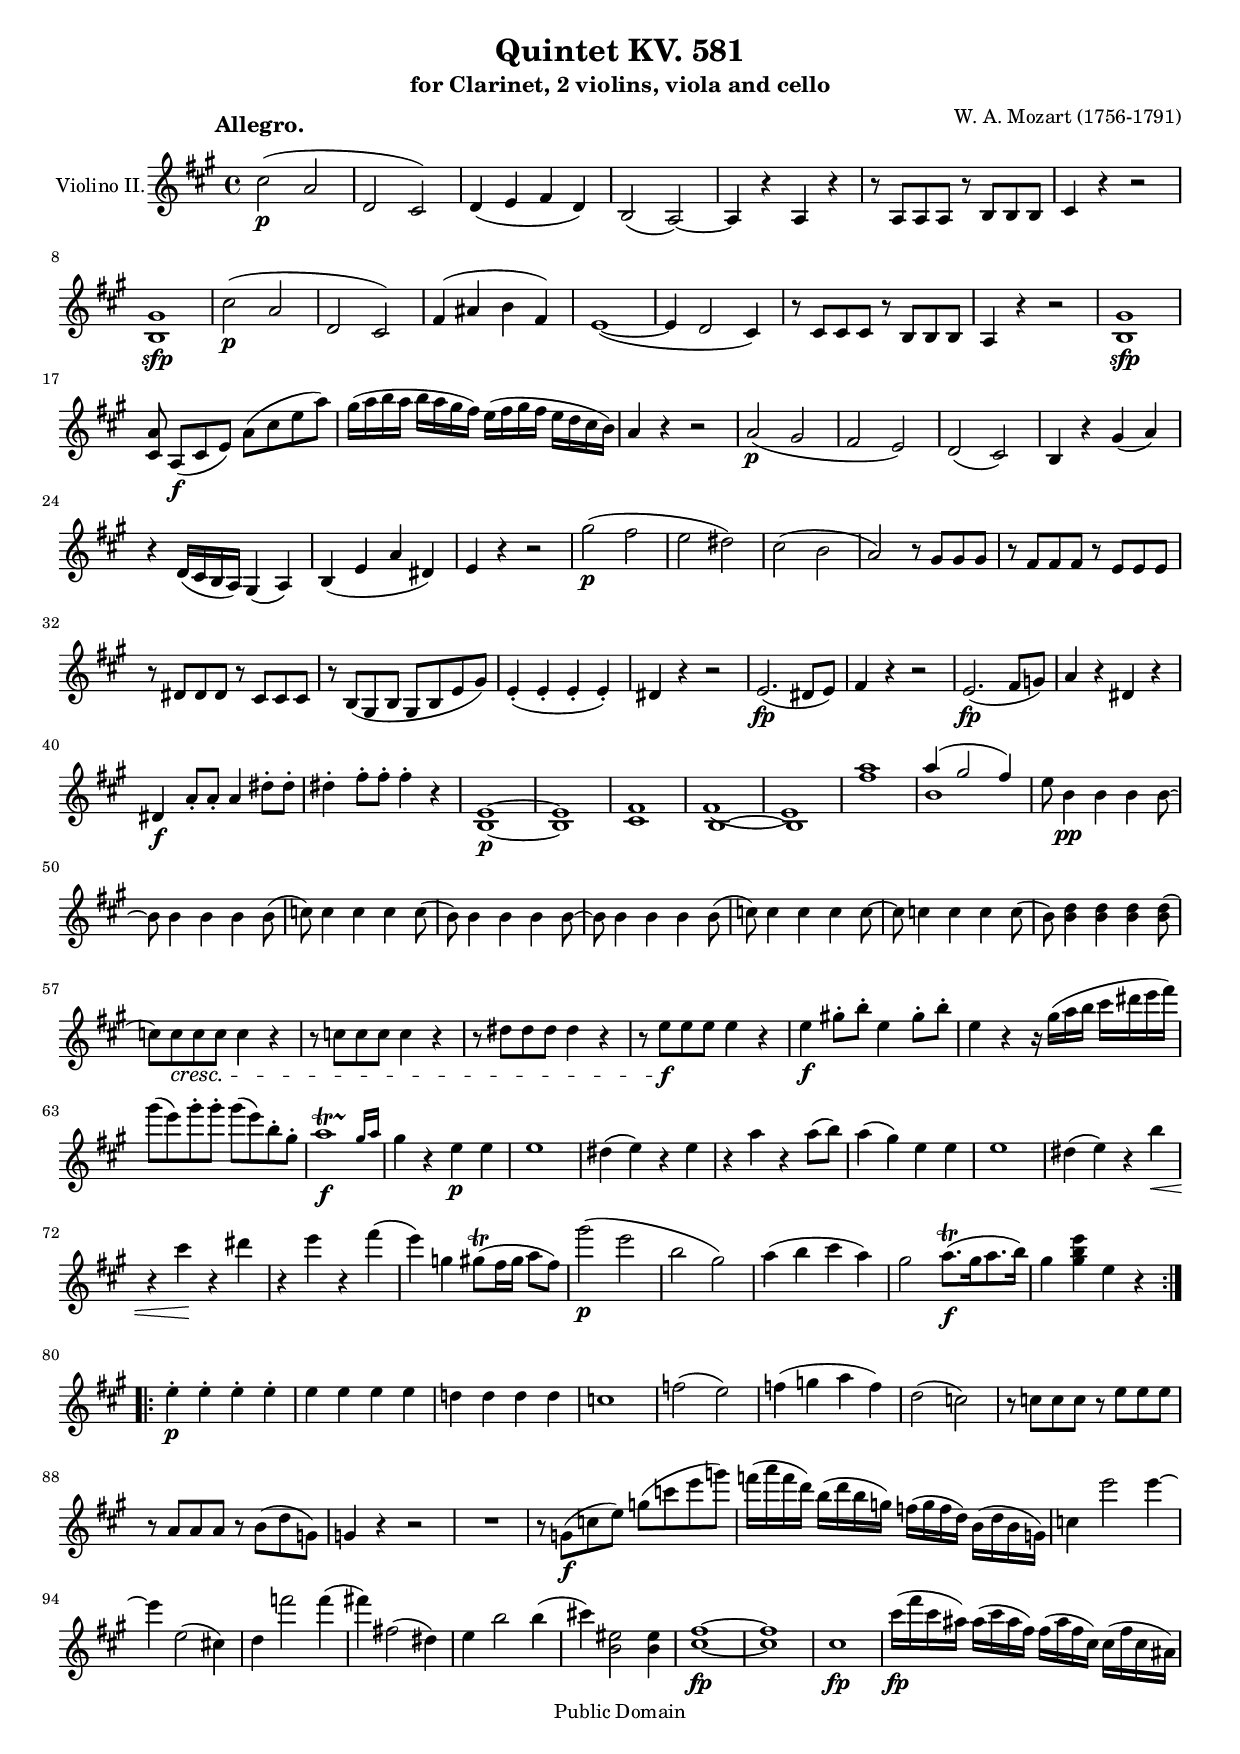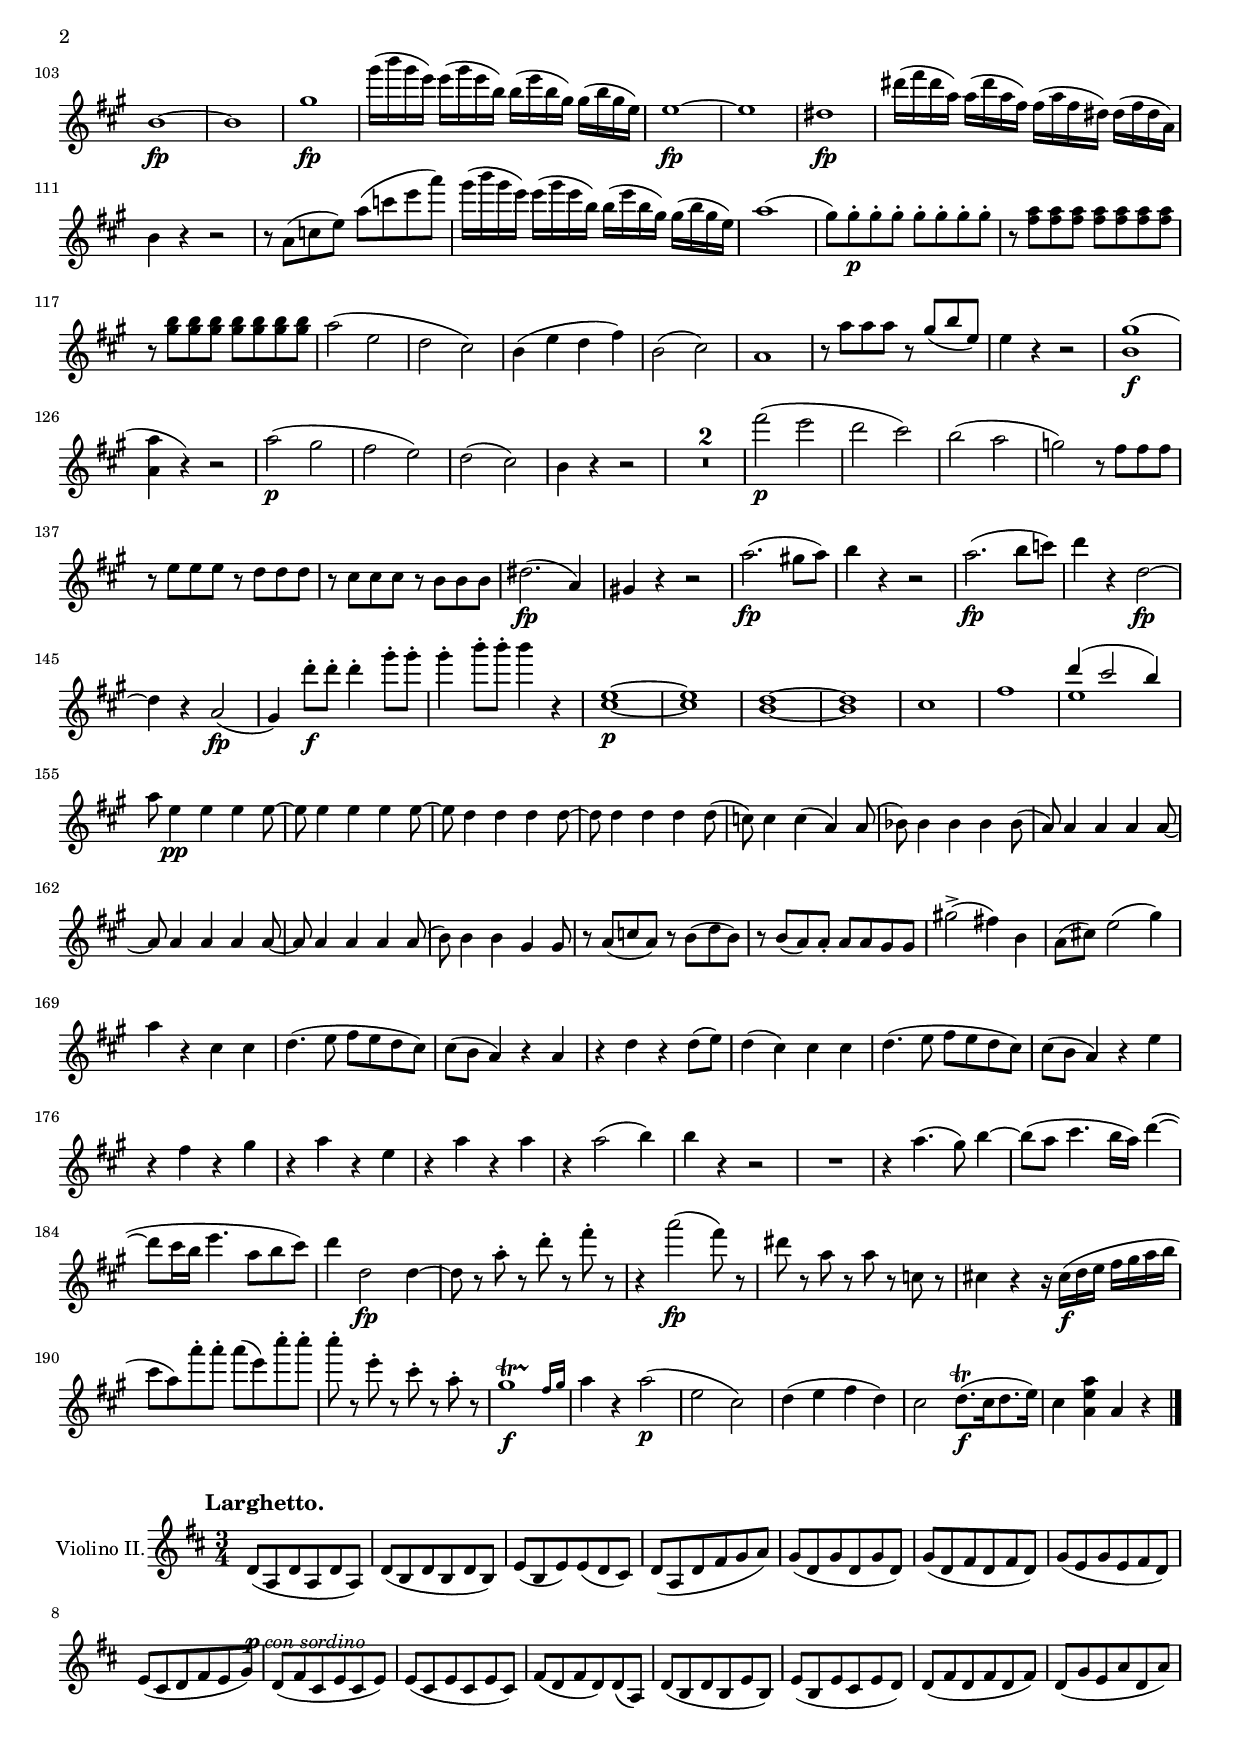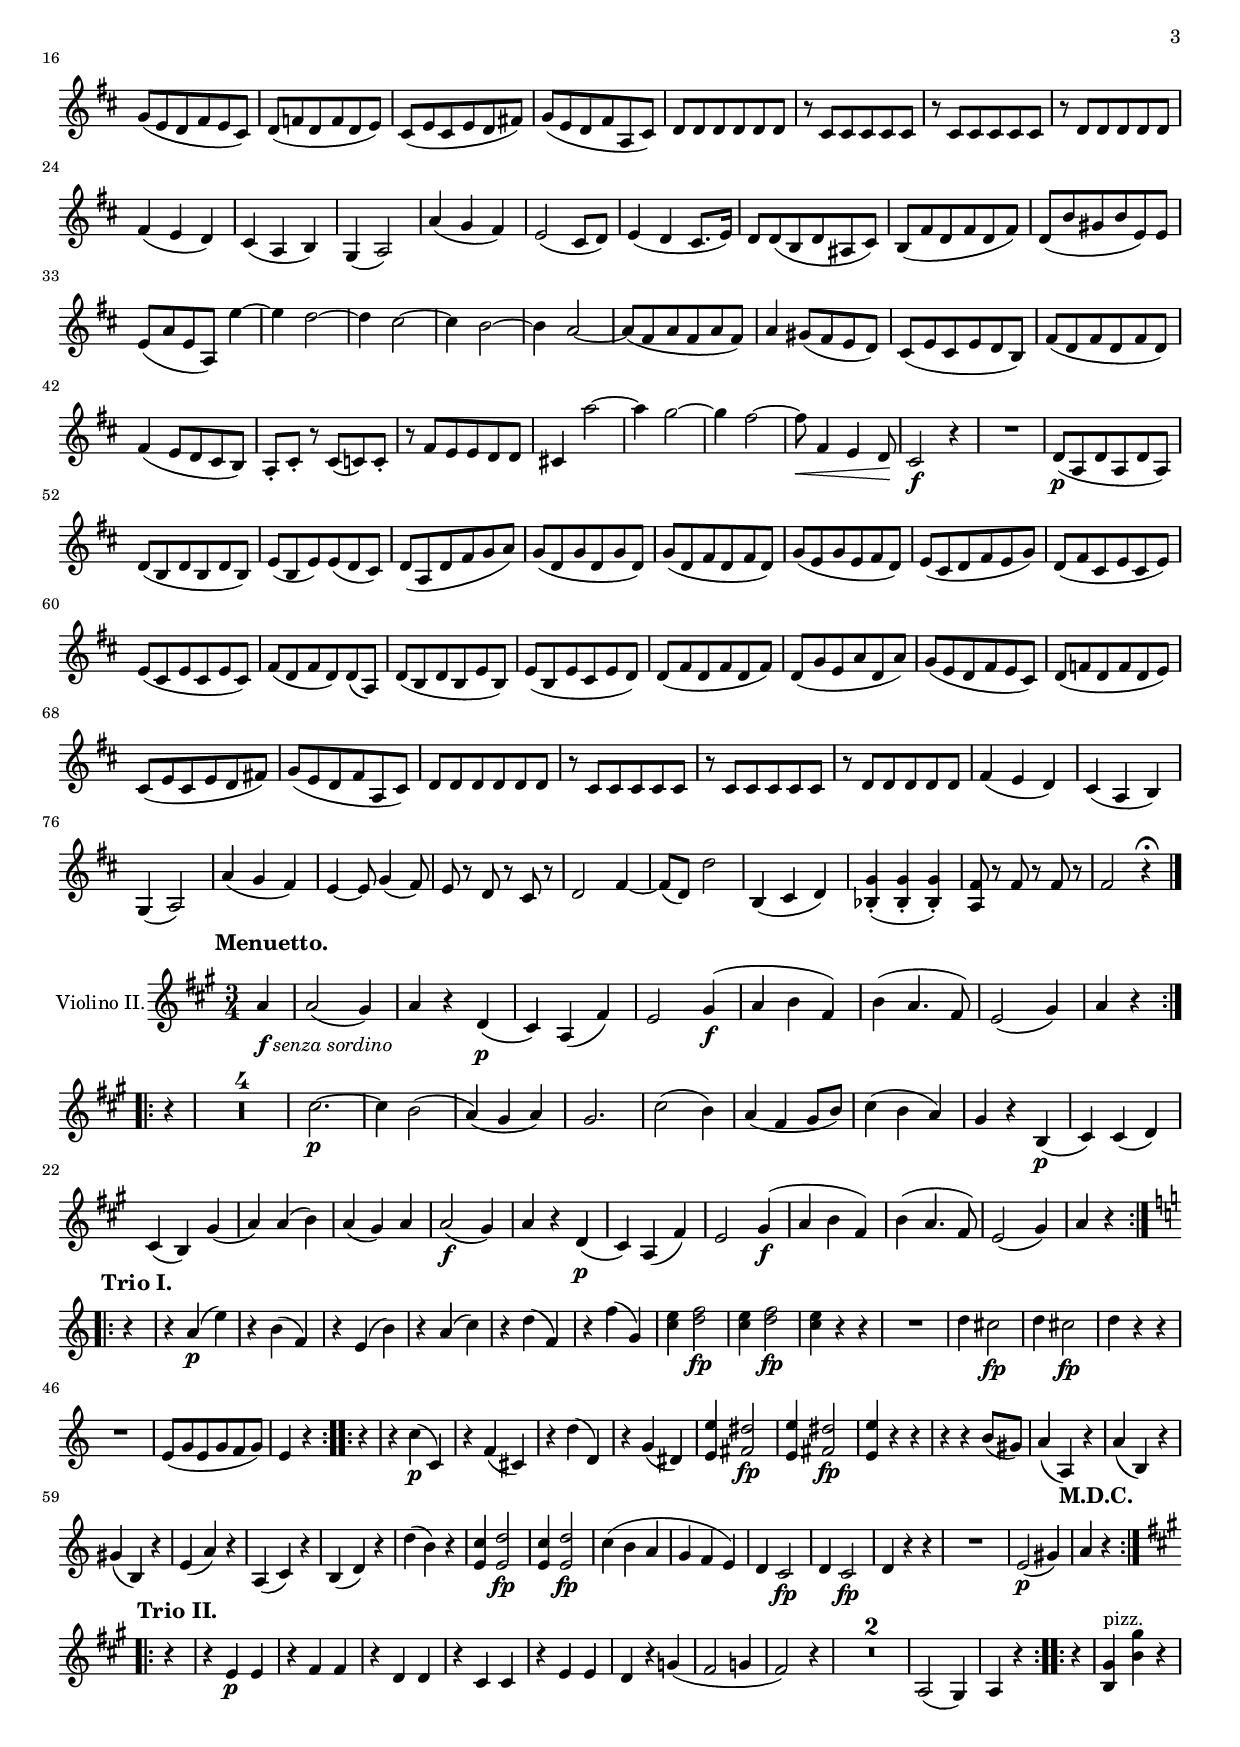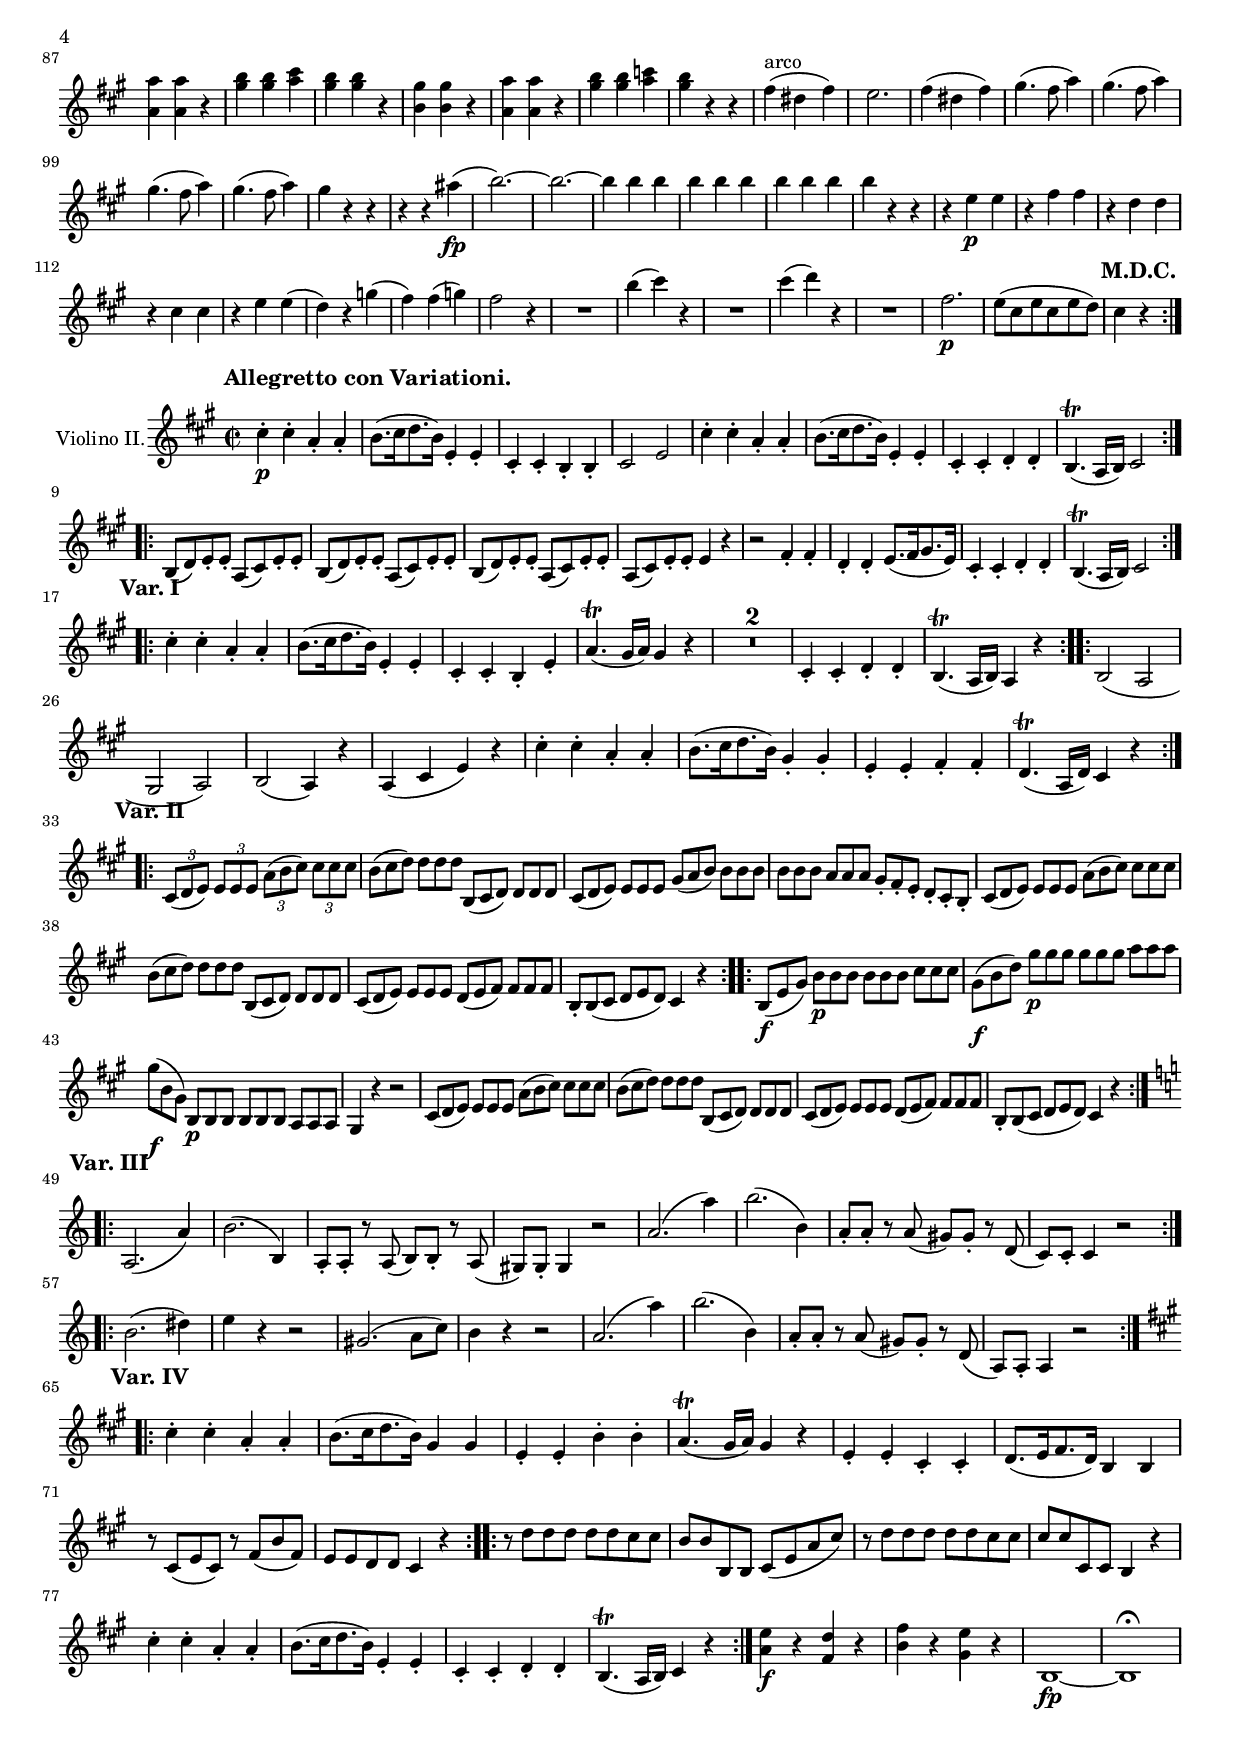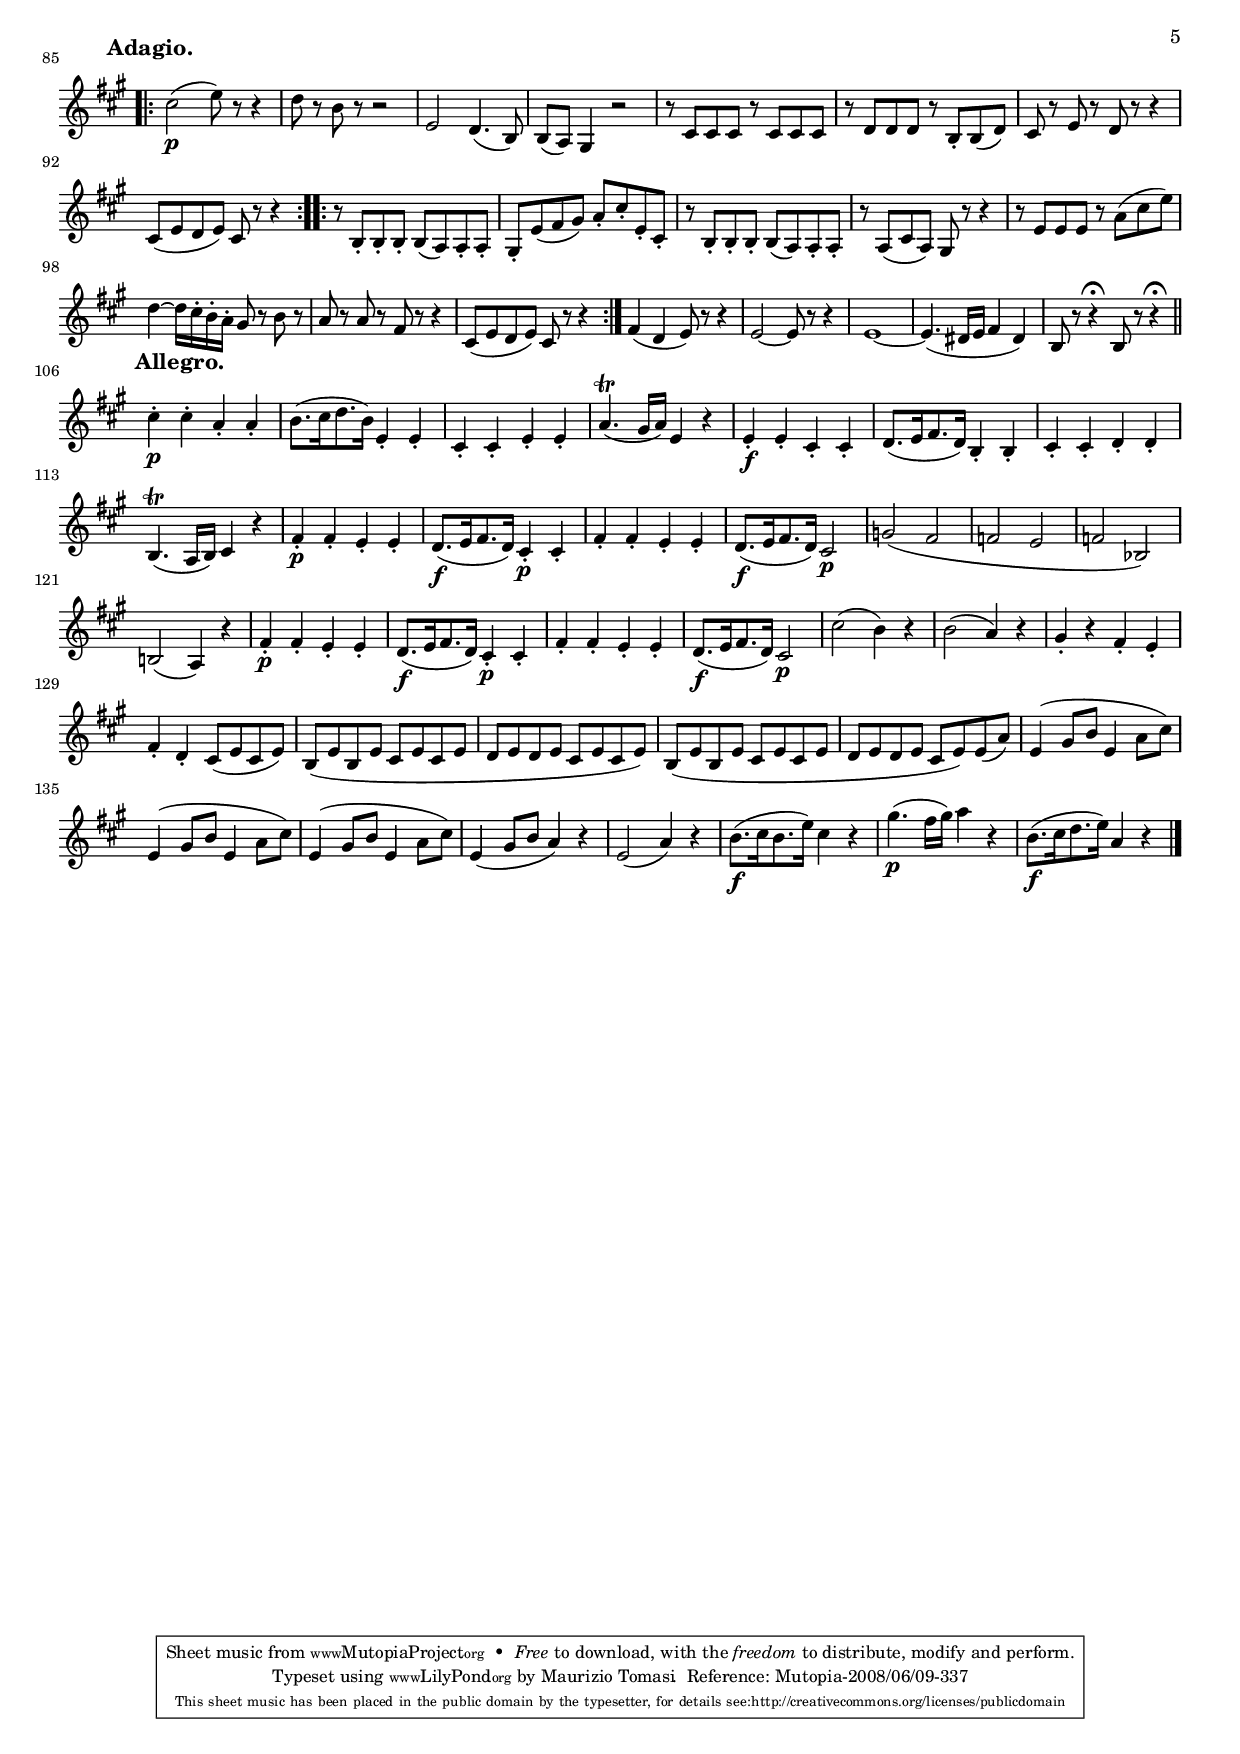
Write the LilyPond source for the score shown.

%%% -*- LilyPond -*-

\version "2.10.10"

\include "defs.ly"

#(set-global-staff-size 17)

#(ly:set-option 'old-relative)
%%% -*- LilyPond -*-

\version "2.10.10"

violinIIFirstMov =  \relative cis'' {
  \key a \major
  \clef violin
  
  \noTupletBracket
  \set tupletSpannerDuration = #(ly:make-moment 1 4)
  
  \repeat volta 2 {
    cis2(\p a
    | d,  cis)
    | d4( e fis  d)
    | b2(  a) ~
    | a4 r a r
    | r8  a[ a a] r  b[ b b]
    | cis4 r r2
    | <b gis'>1\sfp
    | cis'2(\p a
    
%%% 10
    | d,  cis)
    | fis4( ais b  fis)
    | e1( ~
    | e4 d2  cis4)
    | r8  cis[ cis cis] r  b[ b b]
    | a4 r r2
    | <b gis'>1\sfp
    | <cis a'>8  a[(\f cis  e)]  a[( cis e  a)]
    |  gis16[( a b a]  b[ a gis  fis)]  e[( fis gis fis]  e[ d cis  b)]
    | a4 r r2

%%% 20
    | a2(\p gis
    | fis  e)
    | d(  cis)
    | b4 r gis'(  a)
    | r  d,16[( cis b  a)] gis4(  a)
    | b( e a  dis,)
    | e r r2
    | gis'2(\p fis
    | e  dis)
    | cis( b

%%% 30
    |  a) r8  gis[ gis gis]
    | r  fis[ fis fis] r  e[ e e]
    | r  dis[ dis dis] r  cis[ cis cis]
    | r  b[( gis b]  gis[ b e  gis)]
    | e4(-. e-. e-.  e)-.
    | dis r r2
    | e2.(\fp  dis8[  e)]
    | fis4 r r2
    | e2.(\fp  fis8[  g)]
    | a4 r dis, r

%%% 40
    | dis\f  a'8[-. a-.] a4  dis8[-. dis-.]
    | dis4-.  fis8[-. fis-.] fis4-. r
    | <b,, e>1\p ~
    | <b e>
    | <cis fis>
    | << { b ~ b } \\ { fis'(  e) } >>
    | <fis' a>
    | << { a4( gis2  fis4) } \\ b,1 >>
    | e8 b4\pp b b b8 ~
    | b b4 b b b8(

%%% 50
    |  c) c4 c c c8(
    |  b) b4 b b b8 ~
    | b b4 b b b8(
    |  c) c4 c c c8 ~
    | c c4 c c c8(
    |  b) <b d>4 <b d> <b d> <b d>8(
    | \lowerText   c)[\cresc c c c] c4 r
    | r8  c[ c c] c4 r
    | r8  dis[ dis dis] dis4 r

%%% 60
    | r8  e[\f e e] e4 r
    | e\f  gis!8[-. b-.] e,4  gis8[-. b-.]
    | e,4 r r16  gis[( a b]  cis[ dis e  fis)]
    |  gis8[(  e) gis-. gis-.]  gis[(  e) b-. gis-.]
    | << a1\f\startTrillSpan
	 { s2. s8\stopTrillSpan \tiny \stemUp gis16[ a] \stemNeutral \normalsize } >>
    | gis4 r e\p e
    | e1
    | dis4(  e) r e
    | r a r  a8[(  b)]
    | a4(  gis) e e

%%% 70
    | e1
    | dis4(  e) r b' \<
    | r4  cis\! r dis
    | r e r fis(
    |  e) g,  gis8[(\trill fis16 gis]  a8[  fis)]
    | gis'2(\p e
    | b  gis)
    | a4( b cis  a)
    | gis2  a8.[(\trill\f gis16 a8.  b16)]
    | gis4 <gis b e> e r
  }

  \repeat volta 2 {
    | e4-.\p e-. e-. e-.
    | e e e e
    | d! d d d
    | c1
    | f2(  e)
    | f4( g a  f)
    | d2(  c)
    | r8  c[ c c] r  e[ e e]
    | r  a,[ a a] r  b[( d  g,)]
    | g4 r r2

%%% 90
    | R1
    | r8  g[(\f c  e)]  g[( c e  g)]
    |  f16[( a f  d)]  b[( d b  g)]  f[( g f  d)]  b[( d b  g)]
    | c4 e'2 e4~
    | e e,2(  cis!4)
    | d f'2 f4(
    |  fis!) fis,!2(  dis4)
    | e b'2 b4(
    |  cis!) <b, eis>2 <b eis>4
    | <cis fis>1\fp ~

%%% 100
    | <cis fis>
    | cis\fp
    |  cis'16[(\fp fis cis  ais)]  ais[( cis ais  fis)] 
    fis[( ais fis  cis)]  cis[( fis cis  ais)]
    | b1\fp ~
    | b
    | gis'\fp
    |  gis'16[( b gis  e)]  e[( gis e  b)]
    b[( e b  gis)]  gis[( b gis  e)]
    | e1\fp ~
    | e
    | dis\fp

%%% 110
    |  dis'16[( fis dis  a)]  a[( dis a  fis)]
    fis[( a fis  dis)]  dis[( fis dis  a)]
    | b4 r r2
    | r8  a[(\parentF c  e)]  a[( c e  a)]
    |  gis16[( b gis  e)]  e[( gis e  b)]
    b[( e b  gis)]  gis[( b gis  e)]
    | a1(\parentSFP
%%% In the B & H score the first gis has a (sf)
    |   gis8)[ gis-.\p gis-. gis-.]  gis[-. gis-. gis-. gis-.]
    | r <fis a>-[ <fis a> <fis a>-] <fis a>-[ <fis a> <fis a> <fis a>-]
    | r <gis b>-[ <gis b> <gis b>-] <gis b>-[ <gis b> <gis b> <gis b>-]
    | a2( e
    | d  cis)
    
%%% 120
    | b4( e d  fis)
    | b,2(  cis)
    | a1
    | r8  a'[ a a] r \stemUp  gis[( b  e,)] \stemNeutral
    | e4 r r2
    | <b gis'>1(\f
    | <a a'>4 r) r2
    | a'2(\p gis
    | fis  e)
    | d(  cis)
    
%%% 130
    | b4 r r2
    | R1*2
    | fis''2(\p e
    | d  cis)
    | b( a
    |  g) r8  fis[ fis fis]
    | r  e[ e e] r  d[ d d]
    | r  cis[ cis cis] r  b[ b b]
    | dis2.(\fp  a4)
    
%%% 140
    | gis! r r2
    | a'2.(\fp  gis!8[  a)]
    | b4 r r2
    | a2.(\fp  b8[  c)]
    | d4 r d,2\fp ~
    | d4 r a2(\fp
    |  gis4)  d''8[-.\f d-.] d4-.  gis8[-. gis-.]
    | gis4-.  b8[-. b-.] b4 r
    | <cis,, e>1\p ~
    | <cis e>
    
%%% 150
    | <b d> ~
    | <b d>
    | cis
    | fis
    | << { d'4( cis2  b4) } \\ { e,1 } >>
    | a8 e4\pp e e e8 ~
    | e e4 e e e8 ~
    | e d4 d d d8 ~
    | d d4 d d d8(
    |  c) c4 c(  a) a8(
    
%%% 160
    |  bes) bes4 bes bes bes8(
    |  a) a4 a a a8 ~
    | a a4 a a a8 ~
    | a a4 a a a8(
    |  b) b4 b gis gis8
    | r  a[( c  a)] r  b[( d  b)]
    | r  b[(  a) a-.]  a[ a gis gis]
    | gis'!2(->  fis!4) b,
    |  a8[(  cis!)] e2(  gis4)
    | a r cis, cis
    
%%% 170
    | d4.( e8  fis[ e d  cis)]
    |  cis[( b]  a4) r a
    | r d r  d8[(  e)]
    | d4(  cis) cis cis
    | d4.( e8  fis[ e d  cis)]
    |  cis[( b]  a4) r e'
    | r fis r gis
    | r a r e
    | r a r a
    | r a2(  b4)
    
%%% 180
    | b r r2
    | R1
    | r4 a4.(  gis8) b4 ~
    |  b8[( a] cis4.  b16[  a)] d4( ~
    |  d8[ cis16 b] e4.  a,8[ b  cis)]
    | d4 d,2\fp d4 ~
    | d8 r a'-. r d-. r fis-. r
    | r4 a2(\fp  fis8) r
    | dis r a r a r c, r
    | cis!4\parentF r r16  cis[(\f d e]  fis[ gis a b]
    
%%% 190
    |  cis8[  a) a'-. a-.]  a[(  e) cis'-. cis-.]
    | cis-. r e,-. r cis-. r a-. r
    | << gis1\f\startTrillSpan
	 { s2. s8\stopTrillSpan \tiny \stemUp fis16[ gis] \stemNeutral \normalsize } >>
    | a4 r a2(\p
    | e  cis)
    | d4( e fis  d)
    | cis2  d8.[(\trill\f cis16 d8.  e16)]
    | cis4 <a e' a> a r
  }
}


\score {
  \context Staff <<
    \override Score.BarNumber   #'padding = #3
    \set Score.skipBars = ##t
    \set Staff.autoBeaming = ##f
    \set Staff.midiInstrument = #"violin"
    \set Staff.instrumentName = "Violino II."

    \time 4/4

    \violinIIFirstMov
    \context Voice = "markings" { \markingsI }
  >>

  
  \midi {
    \context {
      \Score
      tempoWholesPerMinute = #(ly:make-moment 140 4)
    }
  }



  \layout { }
}

#(ly:set-option 'old-relative)
%%% -*- LilyPond -*-

\version "2.10.10"

violinIISecondMov =  \relative a {
    \key d \major
    \clef violin

    \noTupletBracket
    \set tupletSpannerDuration = #(ly:make-moment 1 8)

    \once \override TextScript
      #'extra-offset = #'(0 . -3.5)
     d8[(_\markup { \dynamic p \italic { con sordino } } 
    a d a d  a)]
    |  d[( b d b d  b)]
    |  e[( b  e) e( d  cis)]
    |  d[( a d fis g  a)]
    |  g[( d g d g  d)]
    |  g[( d fis d fis  d)]
    |  g[( e g e fis  d)]
    |  e[( cis d fis e  g)]
    |  d[( fis cis e cis  e)]

%%% 10
    |  e[( cis e cis e  cis)]
    |  fis[( d fis  d) d(  a)]
    |  d[( b d b e  b)]
    |  e[( b e cis e  d)]
    |  d[( fis d fis d  fis)]
    |  d[( g e a d,  a')]
    |  g[( e d fis e  cis)]
    |  d[( f d f d  e)]
    |  cis[( e cis e d  fis!)]
    |  g[( e d fis a,  cis)]

%%% 20
    |  d[ d d d d d]
    | r  cis[ cis cis cis cis]
    | r  cis[ cis cis cis cis]
    | r  d[ d d d d]
    | fis4( e  d)
    | cis( a  b)
    | g(  a2)
    | a'4( g  fis)
    | e2(  cis8[  d)]
    | e4( d  cis8.[  e16)]

%%% 30
    |  d8[ d( b d ais  cis)]
    |  b[( fis' d fis d  fis)]
    |  d[( b' gis b  e,) e]
    |  e[( a e  a,)] e''4 ~
    | e d2 ~
    | d4 cis2 ~
    | cis4b2 ~
    | b4 a2 ~
    |  a8[( fis a fis a  fis)]
    | a4  gis8[( fis e  d)]

%%% 40
    |  cis[( e cis e d  b)]
    |  fis'[( d fis d fis  d)]
    | fis4(  e8[ d cis  b)]
    |  a[-. cis-.] r  cis[(  c) c-.]
    | r  fis[ e e d d]
    | cis!4 a''2 ~
    | a4 g2 ~
    | g4 fis2 ~
    | fis8 \< fis,4 e  d8\!
    | cis2\f r4

%%% 50
    | R2.
    |  d8[(\p a d a d  a)]
    |  d[( b d b d  b)]
    |  e[( b  e) e( d  cis)]
    |  d[( a d fis g  a)]
    |  g[( d g d g  d)]
    |  g[( d fis d fis  d)]
    |  g[( e g e fis  d)]
    |  e[( cis d fis e  g)]
    |  d[( fis cis e cis  e)]

%%% 60
    |  e[( cis e cis e  cis)]
    |  fis[( d fis  d) d(  a)]
    |  d[( b d b e  b)]
    |  e[( b e cis e  d)]
    |  d[( fis d fis d  fis)]
    |  d[( g e a d,  a')]
    |  g[( e d fis e  cis)]
    |  d[( f d f d  e)]
    |  cis[( e cis e d  fis!)]
    |  g[( e d fis a,  cis)]

%%% 70
    |  d[ d d d d d]
    | r  cis[ cis cis cis cis]
    | r  cis[ cis cis cis cis]
    | r  d[ d d d d]
    | fis4( e  d)
    | cis( a  b)
    | g(  a2)
    | a'4( g  fis)
    | e ~ e8 g4(  fis8)
    | e r d r cis r

%%% 80
    | d2 fis4 ~
    |  fis8[(  d)] d'2
    | b,4( cis  d)
    | <bes g'>(-. <bes g'>-. <bes g'>)-.
    | <a fis'>8 r fis' r fis r
    | fis2 r4\fermata
}


\score {
  \context Staff <<
    \override Score.BarNumber   #'padding = #3
    \set Score.skipBars = ##t
    \set Staff.autoBeaming = ##f
    \set Staff.midiInstrument = #"violin"
    \set Staff.instrumentName = "Violino II."

    \time 3/4

    \violinIISecondMov
    \context Voice = "markings" { \markingsII }
  >>

  
  \midi {
    \context {
      \Score
      tempoWholesPerMinute = #(ly:make-moment 70 4)
    }
  }



  \layout { }
}

#(ly:set-option 'old-relative)
%%% -*- LilyPond -*-

\version "2.10.10"

violinIIThirdMov =  \relative a' {
    \key a \major
    \clef violin

    \noTupletBracket
    \set tupletSpannerDuration = #(ly:make-moment 1 4)

    \repeat volta 2 {
	\lowerText a4-\markup { \dynamic f \italic { senza sordino } } 
	| a2(  gis4)
	| a r \lowerDynamics d,(\p
	|  cis) a(  fis')
	| e2 gis4(\f
	| a b  fis)
	| b( a4.  fis8)
	| e2(  gis4)
	| a r
    }

    \repeat volta 2 {
	r4
	| R2.*4

%%% 13
	| cis2.\p ~
	| cis4 b2(
	|  a4)( gis  a)
	| gis2.
	| cis2(  b4)
	| a( fis  gis8[  b)]
	| cis4( b  a)

%%% 20
	| gis r b,(\p
	|  cis) cis(  d)
	| cis(  b) gis'(
	|  a) a(  b)
	| a(  gis) a
	| a2(\f  gis4)
	| a r \lowerDynamics d,(\p
	|  cis) a(  fis')
	| e2 gis4(\f
	| a b  fis)

%%% 30
	| b( a4.  fis8)
	| e2(  gis4)
	| a r
    }

    % Trio I

    \break
    \key a \minor

    \repeat volta 2 {
        r4
	| r a(\p  e')
	| r b(  f)
	| r e(  b')
	| r a(  c)
	| r d(  f,)
	| r f'(  g,)

%%% 40
	| <c e> <d f>2\fp
	| <c e>4 <d f>2\fp
	| <c e>4 r r
	| R2.
	| d4 cis2\fp
	| d4 cis2\fp
	| d4 r r
	| R2.
	|  e,8[( g e g f  g)]
	| e4 r
    }

    \repeat volta 2 {
        r
	| r c'(\p  c,)

%%% 50
	| r f(  cis)
	| r d'(  d,)
	| r g(  dis)
	| <e e'> <fis dis'>2\fp
	| <e e'>4 <fis dis'>2\fp
	| <e e'>4 r r
	| r r  b'8[(  gis)]
	| a4(  a,) r
	| a'(  b,) r
	| gis'(  b,) r

%%% 60
	| e(  a) r
	| a,(  c) r
	| b(  d) r
	| d'(  b) r
	| <e, c'> <e d'>2\fp
	| <e c'>4 <e d'>2\fp
	| c'4( b a
	| g f  e)
	| d c2\fp
	| d4 c2\fp

%%% 70
	| d4 r r
	| R2.
	| e2(\p  gis4)
	| a r
    }

    % Trio II

    \break
    \key a \major

    \repeat volta 2 {
        r
	| r e\p e
	| r fis fis
	| r d d
	| r cis cis
	| r e e
	| d r g(

%%% 80
	| fis2 g4
	|  fis2) r4
	| R2.*2
	| a,2(  gis4)
	| a r
    }

    \repeat volta 2 {
        r
	| <<b gis'^\markup { pizz. }>> <b gis'> r
	| <a a'> <a a'> r
	| <gis' b> <gis b> <a cis>
	| <gis b> <gis b> r
	| <b, gis'> <b gis'> r
	| <a a'> <a a'> r
	| <gis' b> <gis b> <a c>
	| <gis b> r r
	| fis(^\markup { arco } dis  fis)
	| e2.
	| fis4( dis  fis)
	| gis4.( fis8  a4)
	| gis4.( fis8  a4)
	| gis4.( fis8  a4)

%%% 100
	| gis4.( fis8  a4)
	| gis4 r r
	| r r ais(\fp
	|  b2.) ~
	| b ~
	| b4 b b
	| b b b
	| b b b
	| b r r
	| r e,\p e

%%% 110
	| r fis fis
	| r d d
	| r cis cis
	| r e e(
	|  d) r g(
	|  fis) fis(  g)
	| fis2 r4
	| R2.
	| b4(\rf  cis) r
	| R2.

%%% 120
	| cis4(\rf  d) r
	| R2.
	| fis,2.\p
	|  e8[( cis e cis e  d)]
	| cis4 r
    }
}


\score {
  \context Staff <<
    \override Score.BarNumber   #'padding = #3
    \set Score.skipBars = ##t
    \set Staff.autoBeaming = ##f
    \set Staff.midiInstrument = #"violin"
    \set Staff.instrumentName = "Violino II."

    \time 3/4
    \partial 4

    \violinIIThirdMov
    \context Voice = "markings" { \markingsIII }
    \context Voice=markingsBis { \markingsIIIbis }
  >>

  
  \midi {
    \context {
      \Score
      tempoWholesPerMinute = #(ly:make-moment 70 4)
    }
  }



  \layout { }
}

#(ly:set-option 'old-relative)
%%% -*- LilyPond -*-

\version "2.10.10"

violinIIFourthMov =  \relative cis'' {
    \key a \major
    \clef violin

    \noTupletBracket
    \set tupletSpannerDuration = #(ly:make-moment 1 4)

    \repeat volta 2 {
	cis4-.\p cis-. a-. a-.
	|  b8.[( cis16 d8.  b16)] e,4-. e-.
	| cis-. cis-. b-. b-.
	| cis2 e
	| cis'4-. cis-. a-. a-.
	|  b8.[( cis16 d8.  b16)] e,4-. e-.
	| cis-. cis-. d-. d-.
	| b4.(\trill  a16[  b)] cis2
    }

    \repeat volta 2 {
	|  b8[(  d) e-. e-.]  a,[(  cis) e-. e-.]
	|  b[(  d) e-. e-.]  a,[(  cis) e-. e-.]
	|  b[(  d) e-. e-.]  a,[(  cis) e-. e-.]
	|  a,[(  cis) e-. e-.] e4 r
	| r2 fis4-. fis-.
	| d-. d-.  e8.[( fis16 gis8.  e16)]
	| cis4-. cis-. d-. d-.
	| b4.(\trill  a16[  b)] cis2
    }

    % Var. I

    \repeat volta 2 {
	| cis'4-. cis-. a-. a-.
	|  b8.[( cis16 d8.  b16)] e,4-. e-.
        | cis-. cis-. b-. e-.

%%% 20
	| a4.(\trill  gis16[  a)] gis4 r
	| R1*2
	| cis,4-. cis-. d-. d-.
	| b4.(\trill  a16[  b)] a4 r
    }

    \repeat volta 2 {
        | b2( a
	| gis  a)
	| b(  a4) r
	| a( cis  e) r
	| cis'4-. cis-. a-. a-.
	|  b8.[( cis16 d8.  b16)] gis4-. gis-.
	| e-. e-. fis-. fis-.
	| d4.(\trill  a16[  d)] cis4 r
    }

    % Var. II

    \repeat volta 2 {
        | \times 2/3 {  cis8[( d  e)]  e[ e e]  a[( b  cis)]  cis[ cis cis] }
	  \noTupletNum
	| \times 2/3 {  b[( cis  d)]  d[ d d]  b,[( cis  d)]  d[ d d] }
	| \times 2/3 {  cis[( d  e)]  e[ e e]  gis[( a  b)]  b[ b b] }
	| \times 2/3 {  b[ b b]  a[ a a]  gis[-. fis-. e-.]  d[-. cis-. b-.] }
	| \times 2/3 {  cis[( d  e)]  e[ e e]  a[( b  cis)]  cis[ cis cis] }
	| \times 2/3 {  b[( cis  d)]  d[ d d]  b,[( cis  d)]  d[ d d] }
	| \times 2/3 {  cis[( d  e)]  e[ e e]  d[( e  fis)]  fis[ fis fis] }

%%% 40
	| \times 2/3 {  b,[-. b( cis]  d[ e  d)] } cis4 r
    }

    \repeat volta 2 {
        | \times 2/3 {  b8[(\f e  gis)]  b[\p b b]  b[ b b]  cis[ cis cis] }
	| \times 2/3 {  gis[(\f b  d)]  gis[\p gis gis]  gis[ gis gis]  a[ a a] }
	| \times 2/3 {  gis[(\f b,  gis)]  b,[\p b b]  b[ b b]  a[ a a] }
	| gis4 r r2
	| \times 2/3 {  cis8[( d  e)]  e[ e e]  a[( b  cis)]  cis[ cis cis] }
	| \times 2/3 {  b[( cis  d)]  d[ d d]  b,[( cis  d)]  d[ d d] }
	| \times 2/3 {  cis[( d  e)]  e[ e e]  d[( e  fis)]  fis[ fis fis] }
	| \times 2/3 {  b,[-. b( cis]  d[ e  d)] } cis4 r \tupletNum
    }

    % Var. III

    \key a \minor

    \repeat volta 2 {
        | a2.(  a'4)

%%% 50
	| b2.(  b,4)
	|  a8[-. a-.] r a(   b)[ b-.] r a(
	|   gis)[ gis-.] gis4 r2
	| a'2.(  a'4)
	| b2.(  b,4)
	|  a8[-. a-.] r a(   gis)[ gis-.] r d(
	|   c)[ c-.] c4 r2
    }

    \repeat volta 2 {
        | b'2.(  dis4)
	| e r r2
	| gis,2.(  a8[  c)]

%%% 60
	| b4 r r2
	| a2.(  a'4)
	| b2.(  b,4)
	|  a8[-. a-.] r a(   gis)[ gis-.] r d(
	|   a)[ a-.] a4 r2
    }

    % Var. IV

    \key a \major

    \repeat volta 2 {
        | cis'4-. cis-. a-. a-.
	|  b8.[( cis16 d8.  b16)] gis4 gis
	| e-. e-. b'-. b-.
	| a4.(\trill  gis16[  a)] gis4 r
	| e4-. e-. cis-. cis-.

%%% 70
	|  d8.[( e16 fis8.  d16)] b4 b
	| r8  cis[( e  cis)] r  fis[( b  fis)]
	|  e[ e d d] cis4 r
    }

    \repeat volta 2 {
        | r8  d'[ d d]  d[ d cis cis]
	|  b[ b b, b]  cis[( e a  cis)]
	| r  d[ d d]  d[ d cis cis]
	|  cis[ cis cis, cis] b4 r
	| cis'4-. cis-. a-. a-.
	|  b8.[( cis16 d8.  b16)] e,4-. e-.
	| cis-. cis-. d-. d-.

%%% 80
	| b4.(\trill  a16[  b)] cis4 r
    }

    | <a' e'>\f r <fis d'> r
    | <b fis'> r <gis e'> r
    | b,1\fp ~
    | b\fermata

    % Var. V

    \repeat volta 2 {
        | cis'2(\p  e8) r r4
	| d8 r b r r2
	| e,2 d4.(  b8)
	|  b[(  a)] gis4 r2
	| r8  cis[ cis cis] r  cis[ cis cis]
	| r  d[ d d] r  b[-. b(  d)]
	| cis r e r d r r4
	|  cis8[( e d  e)] cis r r4
    }

    \repeat volta 2 {
        | r8  b8[-. b-. b-.]  b[(  a) a-. a-.]
	|  gis[-. e'( fis  gis)]  a[-. cis-. e,-. cis-.]
	| r  b[-. b-. b-.]  b[(  a) a-. a-.]
	| r  a[( cis  a)] gis r r4
	| r8  e'[ e e] r  a[( cis  e)]
	| d4 ~  d16[ cis-. b-. a-.] gis8 r b r
	| a r a r fis r r4

%%% 100
	|  cis8[( e d  e)] cis r r4
    }

    | fis4( d  e8) r r4
    | e2 ~ e8 r r4
    | e1 ~
    | e4.(  dis16[ e] fis4  dis)
    | b8 r r4\fermata b8 r r4\fermata
    \bar "||"

    % Coda

    | cis'4-.\p cis-. a-. a-.
    |  b8.[( cis16 d8.  b16)] e,4-. e-.
    | cis-. cis-. e-. e-.
    | a4.(\trill  gis16[  a)] e4 r

%%% 110
    | e-.\f e-. cis-. cis-.
    |  d8.[( e16 fis8.  d16)] b4-. b-.
    | cis-. cis-. d-. d-.
    | b4.(\trill  a16[  b)] cis4 r
    | fis4-.\p fis-. e-. e-.
    |  d8.[(\f e16 fis8.  d16)] cis4-.\p cis-.
    | fis-. fis-. e-. e-.
    |  d8.[(\f e16 fis8.  d16)] cis2\p
    | g'( fis
    | f e

%%% 120
    | f  bes,)
    | b!(  a4) r
    | fis'4-.\p fis-. e-. e-.
    |  d8.[(\f e16 fis8.  d16)] cis4-.\p cis-.
    | fis-. fis-. e-. e-.
    |  d8.[(\f e16 fis8.  d16)] cis2\p
    | cis'2(  b4) r
    | b2(  a4) r
    | gis-. r fis-. e-.
    | fis-. d-.  cis8[( e cis  e)]

%%% 130
    |  b[( e b e]  cis[ e cis e]
    |  d[ e d e]  cis[ e cis  e)]
    |  b[( e b e]  cis[ e cis e]
    |  d[ e d e]  cis[  e) e(  a)]
    | e4(  gis8[ b] e,4  a8[  cis)]
    | e,4(  gis8[ b] e,4  a8[  cis)]
    | e,4(  gis8[ b] e,4  a8[  cis)]
    | e,4(  gis8[ b]  a4) r
    | e2(  a4) r
    |  b8.[(\f cis16 b8.  e16)] cis4 r

%%% 140
    | gis'4.(\p  fis16[  gis)] a4 r
    |  b,8.[(\f cis16 d8.  e16)] a,4 r
}


\score {
  \context Staff <<
    \override Score.BarNumber   #'padding = #3
    \set Score.skipBars = ##t
    \set Staff.autoBeaming = ##f
    \set Staff.midiInstrument = #"violin"
    \set Staff.instrumentName = "Violino II."

    \time 2/2

    \violinIIFourthMov
    \context Voice = "markings" { \markingsIV }
  >>

  
  \midi {
    \context {
      \Score
      tempoWholesPerMinute = #(ly:make-moment 140 4)
    }
  }



  \layout { }
}
